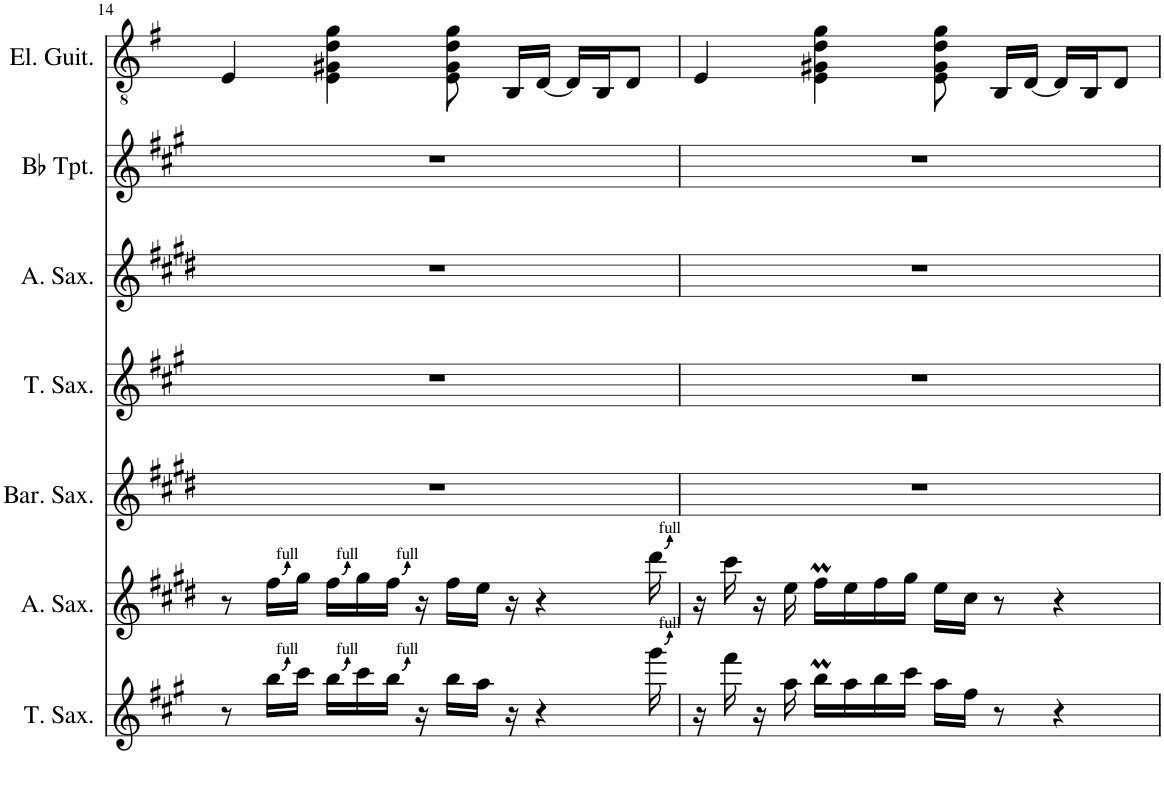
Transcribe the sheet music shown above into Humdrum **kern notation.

**kern	**kern	**kern	**kern	**kern	**kern	**kern
*part7	*part6	*part5	*part4	*part3	*part2	*part1
*staff7	*staff6	*staff5	*staff4	*staff3	*staff2	*staff1
*I"Lead Tenor Saxophone	*I"Lead Alto Saxophone	*I"Baritone Saxophone	*I"Tenor Saxophone	*I"Alto Saxophone	*I"Bb Trumpet	*I"Electric Guitar
*I'T. Sax.	*I'A. Sax.	*I'Bar. Sax.	*I'T. Sax.	*I'A. Sax.	*I'Bb Tpt.	*I'El. Guit.
!!LO:PB:g=z
*clefG2	*clefG2	*clefG2	*clefG2	*clefG2	*clefG2	*clefGv2
*Trd8c14	*Trd5c9	*Trd12c21	*Trd8c14	*Trd5c9	*Trd1c2	*
*k[f#c#g#]	*k[f#c#g#d#]	*k[f#c#g#d#]	*k[f#c#g#]	*k[f#c#g#d#]	*k[f#c#g#]	*k[f#]
*M4/4	*M4/4	*M4/4	*M4/4	*M4/4	*M4/4	*M4/4
=14	=14	=14	=14	=14	=14	=14
8r	8r	1r	1r	1r	1r	4E/
16bb\LL	16ff#\LL	.	.	.	.	.
16ccc#\JJ	16gg#\JJ	.	.	.	.	.
16bb\LL	16ff#\LL	.	.	.	.	4E\ 4G#X\ 4d\ 4g\
16ccc#\	16gg#\	.	.	.	.	.
16bb\JJ	16ff#\JJ	.	.	.	.	.
16r	16r	.	.	.	.	.
16bb\LL	16ff#\LL	.	.	.	.	8E\ 8G#\ 8d\ 8g\
16aa\JJ	16ee\JJ	.	.	.	.	.
16r	16r	.	.	.	.	16BB/LL
4r	4r	.	.	.	.	[16D/JJ
.	.	.	.	.	.	16D/LL]
.	.	.	.	.	.	16BB/J
.	.	.	.	.	.	8D/J
16ggg#\	16ddd#\	.	.	.	.	.
=15	=15	=15	=15	=15	=15	=15
16r	16r	1r	1r	1r	1r	4E/
16fff#\	16ccc#\	.	.	.	.	.
16r	16r	.	.	.	.	.
16aa\	16ee\	.	.	.	.	.
16bbM\LL	16ff#M\LL	.	.	.	.	4E\ 4G#X\ 4d\ 4g\
16aa\	16ee\	.	.	.	.	.
16bb\	16ff#\	.	.	.	.	.
16ccc#\JJ	16gg#\JJ	.	.	.	.	.
16aa\LL	16ee\LL	.	.	.	.	8E\ 8G#\ 8d\ 8g\
16ff#\JJ	16cc#\JJ	.	.	.	.	.
8r	8r	.	.	.	.	16BB/LL
.	.	.	.	.	.	[16D/JJ
4r	4r	.	.	.	.	16D/LL]
.	.	.	.	.	.	16BB/J
.	.	.	.	.	.	8D/J
=	=	=	=	=	=	=
*-	*-	*-	*-	*-	*-	*-
